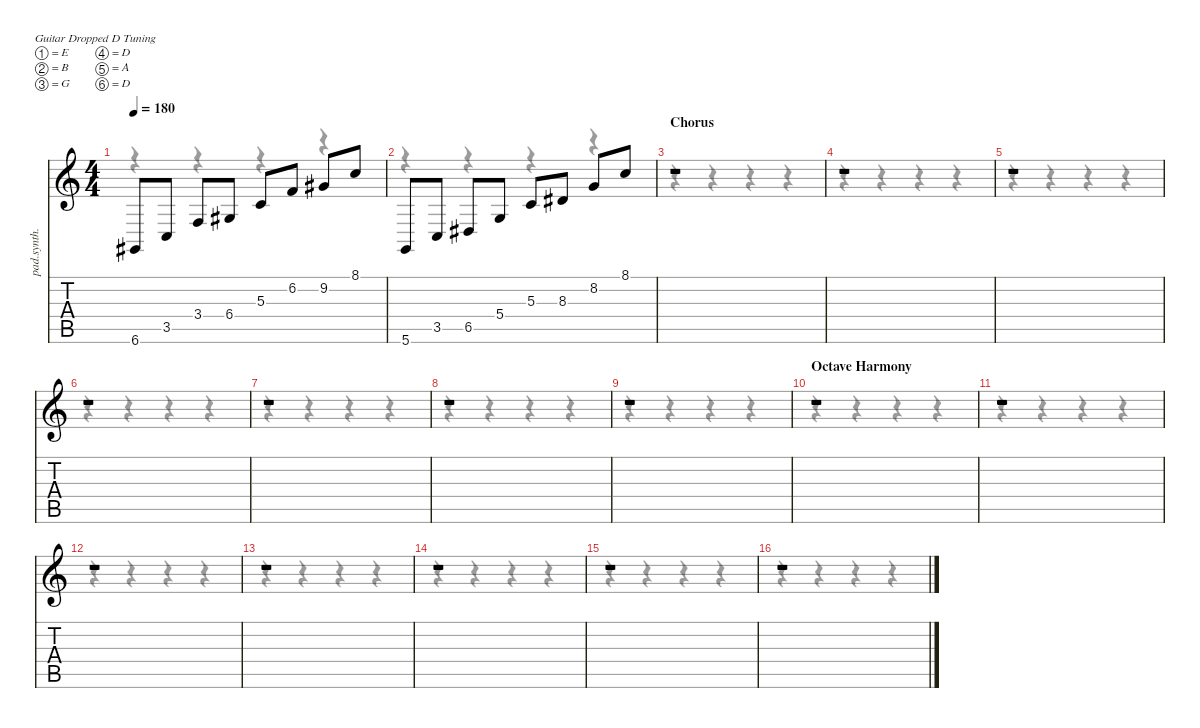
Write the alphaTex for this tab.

\defaultSystemsLayout 4
\hideDynamics
\bracketExtendMode nobrackets
\track ("Strings" "pad.synth.") {instrument pad1newage}
\staff {score tabs}
\tuning (E4 B3 G3 D3 A2 D2)
\voice
\ts (4 4)
\tempo 180
\clef g2
\ks c
6.6{acc #}.8{dy f} 3.5.8 3.4.8 6.4{acc #}.8 5.3.8 6.2.8 9.2{acc #}.8 8.1.8 |
5.6.8 3.5.8 6.5{acc #}.8 5.4.8 5.3.8 8.3{acc #}.8 8.2.8 8.1.8 |
\section ("" "Chorus")
r.1 |
r.1 |
r.1 |
r.1 |
r.1 |
r.1 |
r.1 |
\section ("" "Octave Harmony")
r.1 |
r.1 |
r.1 |
r.1 |
r.1 |
r.1 |
r.1
\voice
\clef g2
\ottava regular
\simile none
\ks c
r.4{dy mf} r.4 r.4 r.4 |
r.4 r.4 r.4 r.4 |
r.4 r.4 r.4 r.4 |
r.4 r.4 r.4 r.4 |
r.4 r.4 r.4 r.4 |
r.4 r.4 r.4 r.4 |
r.4 r.4 r.4 r.4 |
r.4 r.4 r.4 r.4 |
r.4 r.4 r.4 r.4 |
r.4 r.4 r.4 r.4 |
r.4 r.4 r.4 r.4 |
r.4 r.4 r.4 r.4 |
r.4 r.4 r.4 r.4 |
r.4 r.4 r.4 r.4 |
r.4 r.4 r.4 r.4 |
r.4 r.4 r.4 r.4
